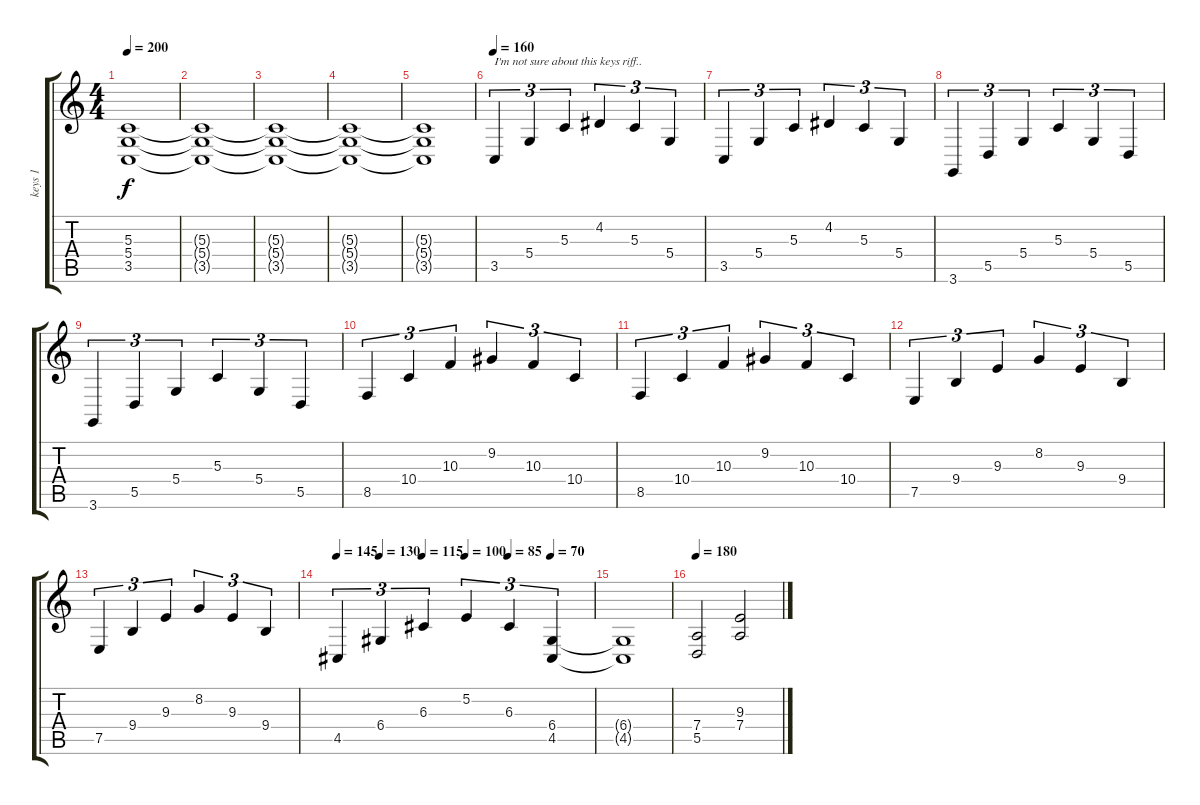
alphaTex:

\track ("keys 1" "keys 1") {instrument stringensemble1}
\staff {score tabs}
\tuning (E4 B3 G3 D3 A2 E2) {hide}
\ts (4 4)
\tempo 200
\clef g2
\ks c
(5.3{t} 5.4{t} 3.5{t}).1{dy f} |
(5.3{t} 5.4{t} 3.5{t}).1 |
(5.3{t} 5.4{t} 3.5{t}).1 |
(5.3{t} 5.4{t} 3.5{t}).1 |
(5.3{t} 5.4{t} 3.5{t}).1 |
\tempo 160
3.5.4{tu (3 2) txt "I'm not sure about this keys riff.." volume 8} 5.4.4{tu (3 2)} 5.3.4{tu (3 2)} 4.2.4{tu (3 2)} 5.3.4{tu (3 2)} 5.4.4{tu (3 2)} |
3.5.4{tu (3 2)} 5.4.4{tu (3 2)} 5.3.4{tu (3 2)} 4.2.4{tu (3 2)} 5.3.4{tu (3 2)} 5.4.4{tu (3 2)} |
3.6.4{tu (3 2)} 5.5.4{tu (3 2)} 5.4.4{tu (3 2)} 5.3.4{tu (3 2)} 5.4.4{tu (3 2)} 5.5.4{tu (3 2)} |
3.6.4{tu (3 2)} 5.5.4{tu (3 2)} 5.4.4{tu (3 2)} 5.3.4{tu (3 2)} 5.4.4{tu (3 2)} 5.5.4{tu (3 2)} |
8.5.4{tu (3 2)} 10.4.4{tu (3 2)} 10.3.4{tu (3 2)} 9.2.4{tu (3 2)} 10.3.4{tu (3 2)} 10.4.4{tu (3 2)} |
8.5.4{tu (3 2)} 10.4.4{tu (3 2)} 10.3.4{tu (3 2)} 9.2.4{tu (3 2)} 10.3.4{tu (3 2)} 10.4.4{tu (3 2)} |
7.5.4{tu (3 2)} 9.4.4{tu (3 2)} 9.3.4{tu (3 2)} 8.2.4{tu (3 2)} 9.3.4{tu (3 2)} 9.4.4{tu (3 2)} |
7.5.4{tu (3 2)} 9.4.4{tu (3 2)} 9.3.4{tu (3 2)} 8.2.4{tu (3 2)} 9.3.4{tu (3 2)} 9.4.4{tu (3 2)} |
\tempo 145
\tempo (130 0.16666666666666666)
\tempo (115 0.3333333333333333)
\tempo (100 0.5)
\tempo (85 0.6666666666666666)
\tempo (70 0.8333333333333334)
4.5.4{tu (3 2)} 6.4.4{tu (3 2)} 6.3.4{tu (3 2)} 5.2.4{tu (3 2)} 6.3.4{tu (3 2)} (6.4 4.5).4{tu (3 2)} |
(6.4{t} 4.5{t}).1 |
\tempo 180
(7.4 5.5).2{volume 10} (9.3 7.4).2
